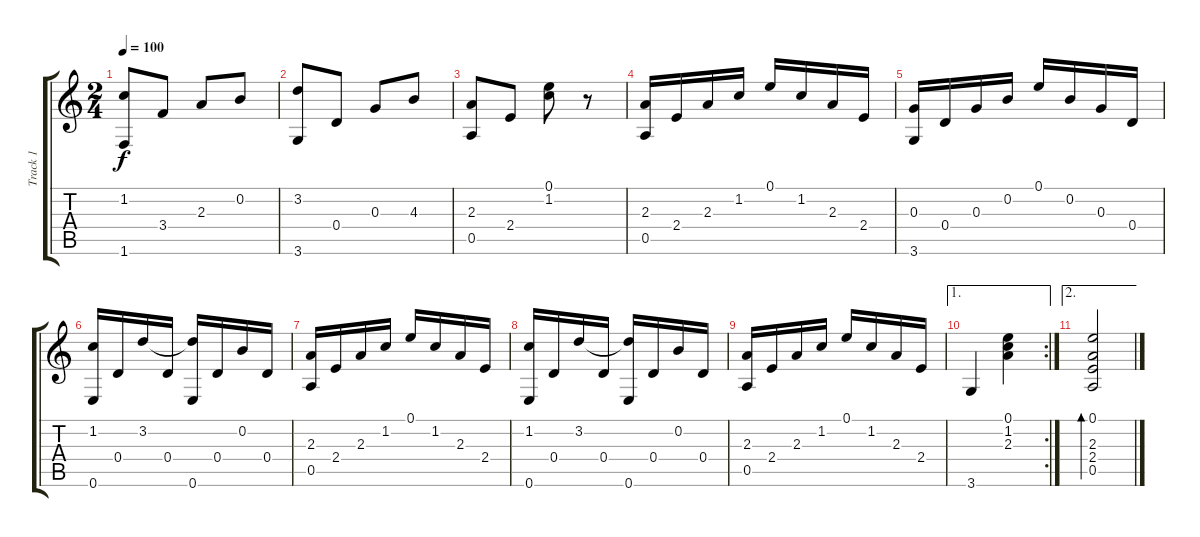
\track ("Track 1" "Track 1") {instrument acousticguitarnylon}
\staff {score tabs}
\tuning (E4 B3 G3 D3 A2 E2) {hide}
\ts (2 4)
\tempo 100
\clef g2
\ks c
(1.2 1.6).8{dy f} 3.4.8 2.3.8 0.2.8 |
(3.2 3.6).8 0.4.8 0.3.8 4.3.8 |
(2.3 0.5).8 2.4.8 (0.1 1.2).8 r.8 |
(2.3 0.5).16 2.4.16 2.3.16 1.2.16 0.1.16 1.2.16 2.3.16 2.4.16 |
(0.3 3.6).16 0.4.16 0.3.16 0.2.16 0.1.16 0.2.16 0.3.16 0.4.16 |
(1.2 0.6).16 0.4.16 3.2.16 0.4.16 (3.2{t} 0.6).16 0.4.16 0.2.16 0.4.16 |
(2.3 0.5).16 2.4.16 2.3.16 1.2.16 0.1.16 1.2.16 2.3.16 2.4.16 |
(1.2 0.6).16 0.4.16 3.2.16 0.4.16 (3.2{t} 0.6).16 0.4.16 0.2.16 0.4.16 |
(2.3 0.5).16 2.4.16 2.3.16 1.2.16 0.1.16 1.2.16 2.3.16 2.4.16 |
\ae 1
\rc 2
3.6.4 (0.1 1.2 2.3).4 |
\ae 2
(0.1 2.3 2.4 0.5).2{bd 480}
